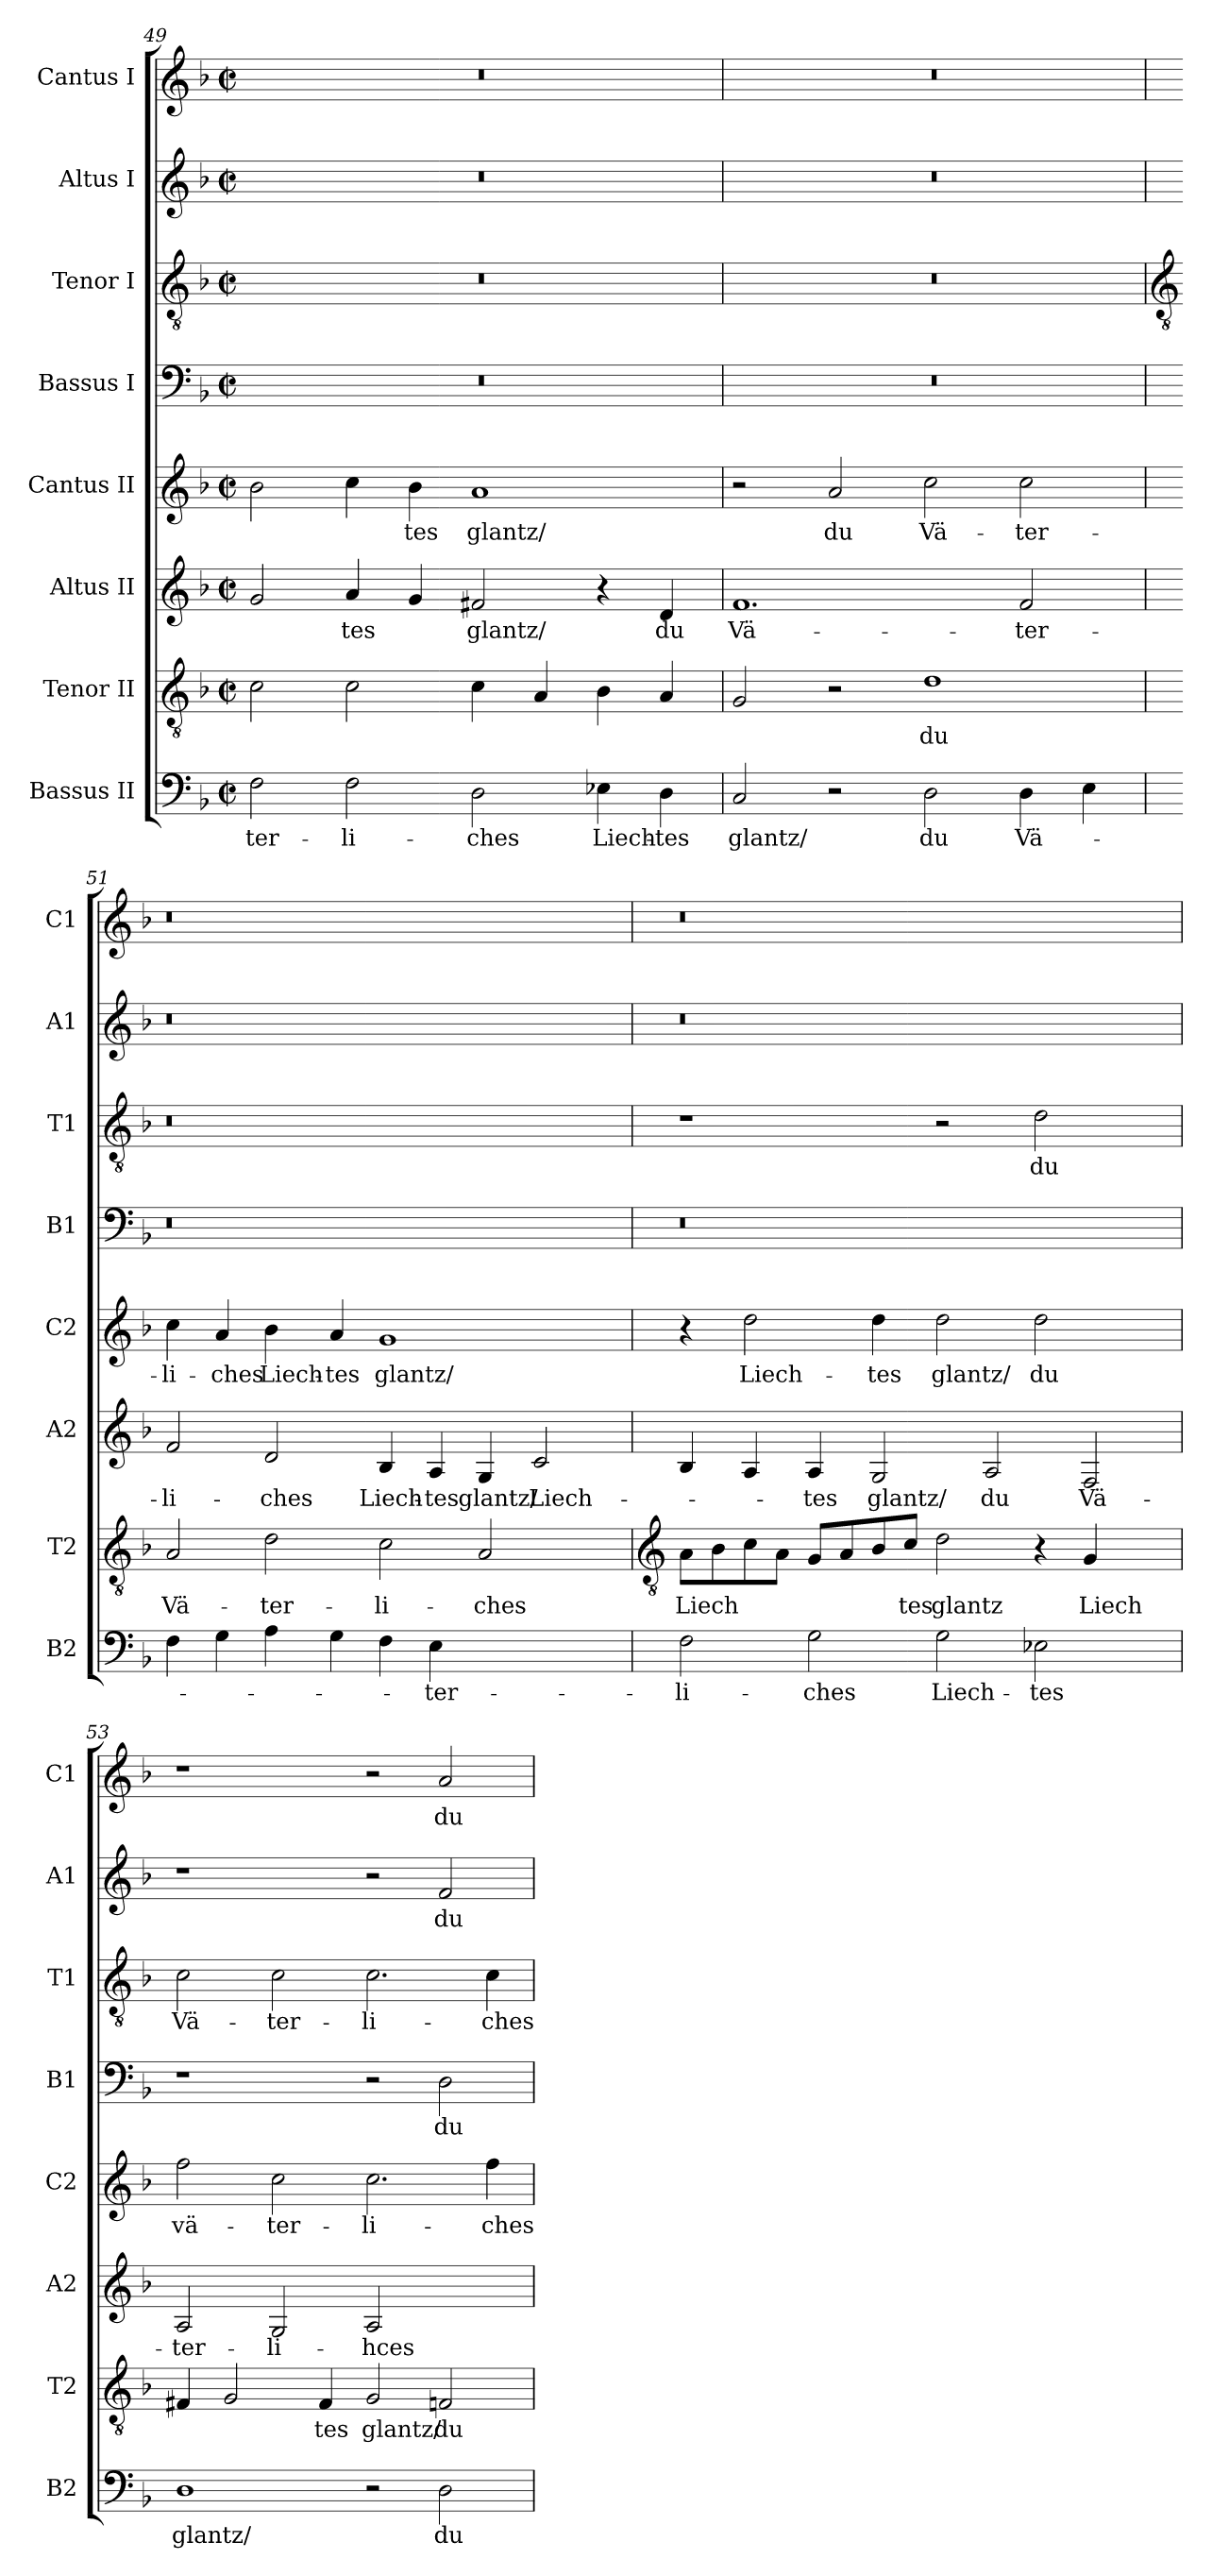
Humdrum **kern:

**kern	**text	**kern	**text	**kern	**text	**kern	**text	**kern	**text	**kern	**text	**kern	**text	**kern	**text
*part8	*part8	*part7	*part7	*part6	*part6	*part5	*part5	*part4	*part4	*part3	*part3	*part2	*part2	*part1	*part1
*staff8	*staff8	*staff7	*staff7	*staff6	*staff6	*staff5	*staff5	*staff4	*staff4	*staff3	*staff3	*staff2	*staff2	*staff1	*staff1
*I"Bassus II	*	*I"Tenor II	*	*I"Altus II	*	*I"Cantus II	*	*I"Bassus I	*	*I"Tenor I	*	*I"Altus I	*	*I"Cantus I	*
*I'B2	*	*I'T2	*	*I'A2	*	*I'C2	*	*I'B1	*	*I'T1	*	*I'A1	*	*I'C1	*
*clefF4	*	*clefGv2	*	*clefG2	*	*clefG2	*	*clefF4	*	*clefGv2	*	*clefG2	*	*clefG2	*
*k[b-]	*	*k[b-]	*	*k[b-]	*	*k[b-]	*	*k[b-]	*	*k[b-]	*	*k[b-]	*	*k[b-]	*
*F:	*	*F:	*	*F:	*	*F:	*	*F:	*	*F:	*	*F:	*	*F:	*
*M4/2	*	*M4/2	*	*M4/2	*	*M4/2	*	*M4/2	*	*M4/2	*	*M4/2	*	*M4/2	*
*met(c|)	*	*met(c|)	*	*met(c|)	*	*met(c|)	*	*met(c|)	*	*met(c|)	*	*met(c|)	*	*met(c|)	*
=49	=49	=49	=49	=49	=49	=49	=49	=49	=49	=49	=49	=49	=49	=49	=49
!	!LO:LY:b	!	!	!	!	!	!	!	!	!	!	!	!	!	!
2F	-ter-	2c	.	2g	.	2b-	.	0r	.	0r	.	0r	.	0r	.
!	!LO:LY:b	!	!	!	!LO:LY:b	!	!	!	!	!	!	!	!	!	!
2F	-li-	2c	.	4a	-tes	4cc	.	.	.	.	.	.	.	.	.
!	!	!	!	!	!	!	!LO:LY:b	!	!	!	!	!	!	!	!
.	.	.	.	4g	.	4b-	-tes	.	.	.	.	.	.	.	.
!	!LO:LY:b	!	!	!	!LO:LY:b	!	!LO:LY:b	!	!	!	!	!	!	!	!
2D	-ches	4c	.	2f#X	glantz/	1a	glantz/	.	.	.	.	.	.	.	.
.	.	4A	.	.	.	.	.	.	.	.	.	.	.	.	.
!	!LO:LY:b	!	!	!	!	!	!	!	!	!	!	!	!	!	!
4E-X	Liech-	4B-	.	4r	.	.	.	.	.	.	.	.	.	.	.
!	!LO:LY:b	!	!	!	!LO:LY:b	!	!	!	!	!	!	!	!	!	!
4D	-tes	4A	.	4d	du	.	.	.	.	.	.	.	.	.	.
=50	=50	=50	=50	=50	=50	=50	=50	=50	=50	=50	=50	=50	=50	=50	=50
!	!LO:LY:b	!	!	!	!LO:LY:b	!	!	!	!	!	!	!	!	!	!
2C	glantz/	2G	.	1.f	Vä-	2r	.	0r	.	0r	.	0r	.	0r	.
!	!	!	!	!	!	!	!LO:LY:b	!	!	!	!	!	!	!	!
2r	.	2r	.	.	.	2a	du	.	.	.	.	.	.	.	.
!	!LO:LY:b	!	!LO:LY:b	!	!	!	!LO:LY:b	!	!	!	!	!	!	!	!
2D	du	1d	du	.	.	2cc	Vä-	.	.	.	.	.	.	.	.
!	!LO:LY:b	!	!	!	!LO:LY:b	!	!LO:LY:b	!	!	!	!	!	!	!	!
4D	Vä-	.	.	2f	-ter-	2cc	-ter-	.	.	.	.	.	.	.	.
4E	.	.	.	.	.	.	.	.	.	.	.	.	.	.	.
!!LO:LB:g=z
=51	=51	=51	=51	=51	=51	=51	=51	=51	=51	=51	=51	=51	=51	=51	=51
*	*	*	*	*	*	*	*	*	*	*clefGv2	*	*	*	*	*
!	!	!	!LO:LY:b	!	!LO:LY:b	!	!LO:LY:b	!	!	!	!	!	!	!	!
4F	.	2A	Vä-	2f	-li-	4cc	-li-	0r	.	0r	.	0r	.	0r	.
!	!	!	!	!	!	!	!LO:LY:b	!	!	!	!	!	!	!	!
4G	.	.	.	.	.	4a	-ches	.	.	.	.	.	.	.	.
!	!	!	!LO:LY:b	!	!LO:LY:b	!	!LO:LY:b	!	!	!	!	!	!	!	!
4A	.	2d	-ter-	2d	-ches	4b-	Liech-	.	.	.	.	.	.	.	.
!	!	!	!	!	!	!	!LO:LY:b	!	!	!	!	!	!	!	!
4G	.	.	.	.	.	4a	-tes	.	.	.	.	.	.	.	.
!	!	!	!LO:LY:b	!	!LO:LY:b	!	!LO:LY:b	!	!	!	!	!	!	!	!
4F	.	2c	-li-	4B-	Liech-	1g	glantz/	.	.	.	.	.	.	.	.
!	!LO:LY:b	!	!	!	!LO:LY:b	!	!	!	!	!	!	!	!	!	!
4E	-ter-	.	.	4A	-tes	.	.	.	.	.	.	.	.	.	.
!	!	!	!LO:LY:b	!	!LO:LY:b	!	!	!	!	!	!	!	!	!	!
2.ryy	.	2A	-ches	4G	glantz/	.	.	.	.	.	.	.	.	.	.
!	!	!	!	!	!LO:LY:b	!	!	!	!	!	!	!	!	!	!
.	.	.	.	2c	Liech-	.	.	.	.	.	.	.	.	.	.
.	.	4ryy	.	.	.	4ryy	.	4ryy	.	4ryy	.	4ryy	.	4ryy	.
!!LO:LB:g=z
=52	=52	=52	=52	=52	=52	=52	=52	=52	=52	=52	=52	=52	=52	=52	=52
*	*	*clefGv2	*	*	*	*	*	*	*	*	*	*	*	*	*
!	!LO:LY:b	!	!LO:LY:b	!	!	!	!	!	!	!	!	!	!	!	!
2F	-li-	8AL	Liech	4B-	.	4r	.	0r	.	1r	.	0r	.	0r	.
.	.	8B-	.	.	.	.	.	.	.	.	.	.	.	.	.
!	!	!	!	!	!	!	!LO:LY:b	!	!	!	!	!	!	!	!
.	.	8c	.	4A	.	2dd	Liech-	.	.	.	.	.	.	.	.
.	.	8AJ	.	.	.	.	.	.	.	.	.	.	.	.	.
!	!LO:LY:b	!	!	!	!LO:LY:b	!	!	!	!	!	!	!	!	!	!
2G	-ches	8GL	.	4A	-tes	.	.	.	.	.	.	.	.	.	.
.	.	8A	.	.	.	.	.	.	.	.	.	.	.	.	.
!	!	!	!	!	!LO:LY:b	!	!LO:LY:b	!	!	!	!	!	!	!	!
.	.	8B-	.	2G	glantz/	4dd	-tes	.	.	.	.	.	.	.	.
!	!	!	!LO:LY:b	!	!	!	!	!	!	!	!	!	!	!	!
.	.	8cJ	tes	.	.	.	.	.	.	.	.	.	.	.	.
!	!LO:LY:b	!	!LO:LY:b	!	!	!	!LO:LY:b	!	!	!	!	!	!	!	!
2G	Liech-	2d	glantz	.	.	2dd	glantz/	.	.	2r	.	.	.	.	.
!	!	!	!	!	!LO:LY:b	!	!	!	!	!	!	!	!	!	!
.	.	.	.	2A	du	.	.	.	.	.	.	.	.	.	.
!	!LO:LY:b	!	!	!	!	!	!LO:LY:b	!	!	!	!LO:LY:b	!	!	!	!
2E-X	-tes	4r	.	.	.	2dd	du	.	.	2d	du	.	.	.	.
!	!	!	!LO:LY:b	!	!LO:LY:b	!	!	!	!	!	!	!	!	!	!
.	.	4G	Liech	2F	Vä-	.	.	.	.	.	.	.	.	.	.
4ryy	.	4ryy	.	.	.	4ryy	.	4ryy	.	4ryy	.	4ryy	.	4ryy	.
=53	=53	=53	=53	=53	=53	=53	=53	=53	=53	=53	=53	=53	=53	=53	=53
!	!LO:LY:b	!	!	!	!LO:LY:b	!	!LO:LY:b	!	!	!	!LO:LY:b	!	!	!	!
1D	glantz/	4F#X	.	2A	-ter-	2ff	vä-	1r	.	2c	Vä-	1r	.	1r	.
.	.	2G	.	.	.	.	.	.	.	.	.	.	.	.	.
!	!	!	!	!	!LO:LY:b	!	!LO:LY:b	!	!	!	!LO:LY:b	!	!	!	!
.	.	.	.	2G	-li-	2cc	-ter-	.	.	2c	-ter-	.	.	.	.
!	!	!	!LO:LY:b	!	!	!	!	!	!	!	!	!	!	!	!
.	.	4F#	tes	.	.	.	.	.	.	.	.	.	.	.	.
!	!	!	!LO:LY:b	!	!LO:LY:b	!	!LO:LY:b	!	!	!	!LO:LY:b	!	!	!	!
2r	.	2G	glantz/	2A	-hces	2.cc	-li-	2r	.	2.c	-li-	2r	.	2r	.
!	!LO:LY:b	!	!LO:LY:b	!	!	!	!	!	!LO:LY:b	!	!	!	!LO:LY:b	!	!LO:LY:b
2D	du	2F	du	2ryy	.	.	.	2D	du	.	.	2f	du	2a	du
!	!	!	!	!	!	!	!LO:LY:b	!	!	!	!LO:LY:b	!	!	!	!
.	.	.	.	.	.	4ff	-ches	.	.	4c	-ches	.	.	.	.
=	=	=	=	=	=	=	=	=	=	=	=	=	=	=	=
*-	*-	*-	*-	*-	*-	*-	*-	*-	*-	*-	*-	*-	*-	*-	*-
